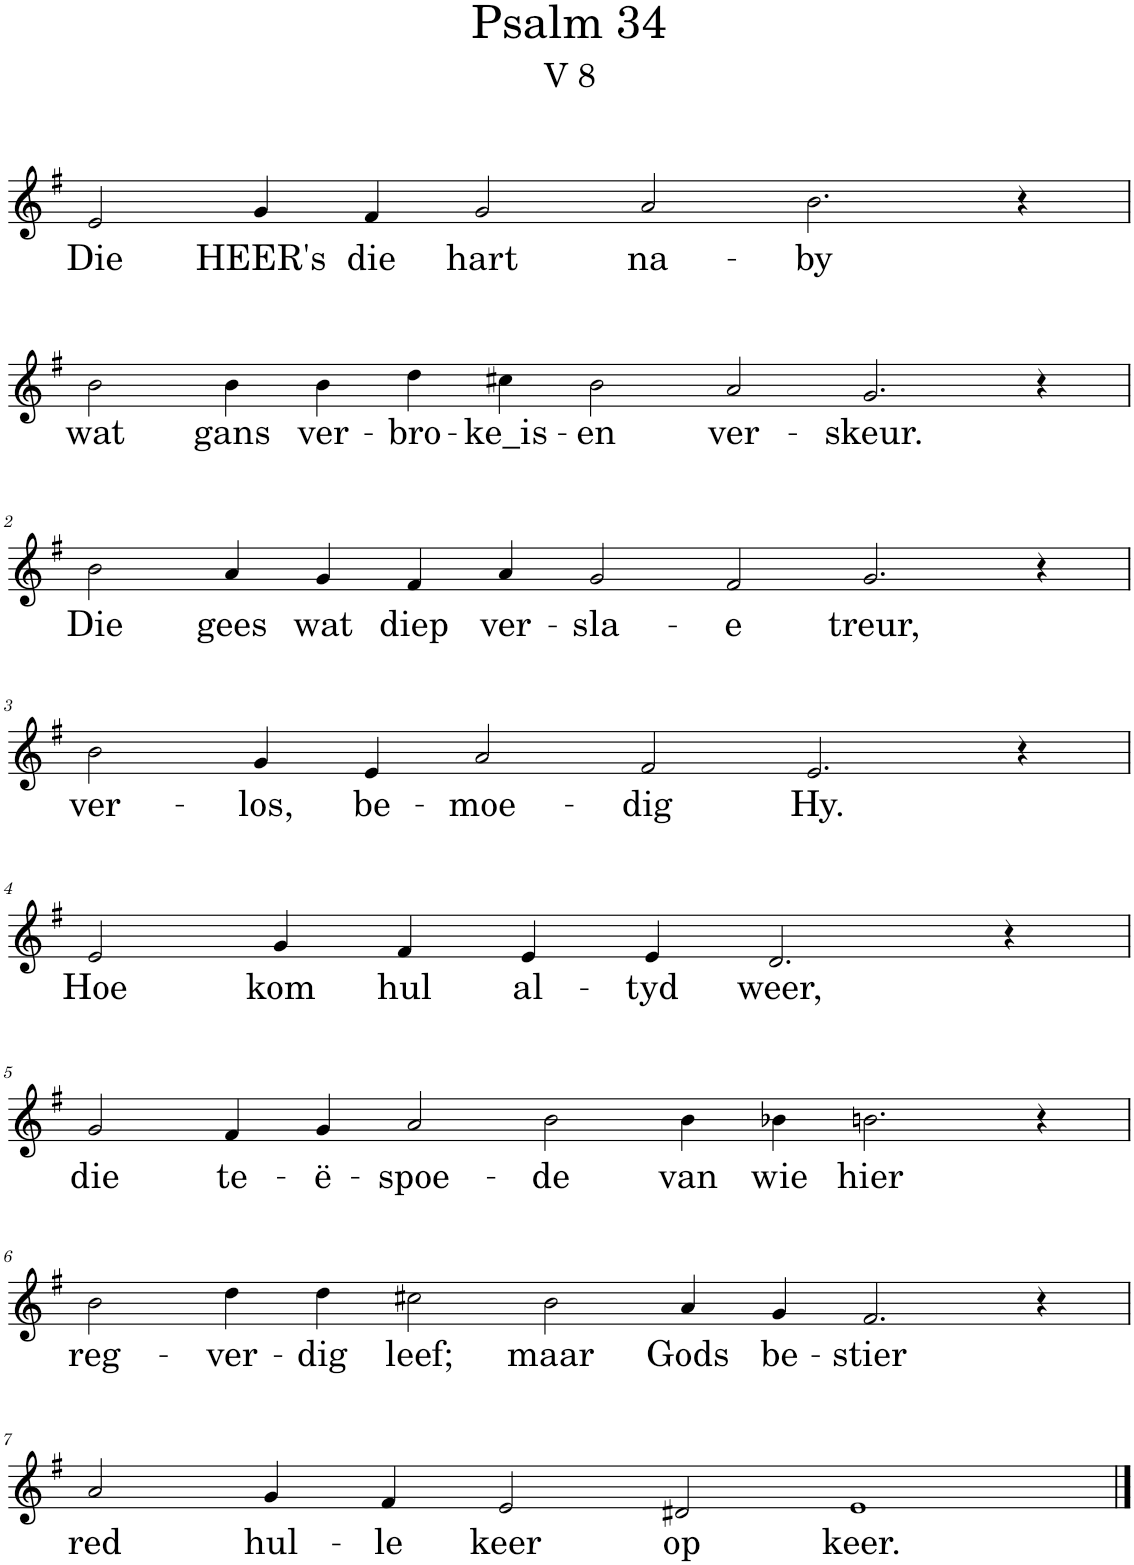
**kern	**text
*part1	*part1
*staff1	*staff1
*I"Pipe Organ	*
*I'Org.	*
*clefG2	*
*k[f#]	*
*M14/4	*
=	=
!	!LO:LY:b
2e/	Die
!	!LO:LY:b
4g/	HEER's
!	!LO:LY:b
4f#/	die
!	!LO:LY:b
2g/	hart
!	!LO:LY:b
2a/	na-
!	!LO:LY:b
2.b\	-by
4r	.
!!LO:LB:g=z
=1	=1
!	!LO:LY:b
2b\	wat
!	!LO:LY:b
4b\	gans
!	!LO:LY:b
4b\	ver-
!	!LO:LY:b
4dd\	-bro-
!	!LO:LY:b
4cc#X\	-ke_is-
!	!LO:LY:b
2b\	-en
!	!LO:LY:b
2a/	ver-
!	!LO:LY:b
2.g/	-skeur.
4r	.
!!LO:LB:g=z
=2	=2
!	!LO:LY:b
2b\	Die
!	!LO:LY:b
4a/	gees
!	!LO:LY:b
4g/	wat
!	!LO:LY:b
4f#/	diep
!	!LO:LY:b
4a/	ver-
!	!LO:LY:b
2g/	-sla-
!	!LO:LY:b
2f#/	-e
!	!LO:LY:b
2.g/	treur,
4r	.
!!LO:LB:g=z
=3	=3
*M12/4	*
!	!LO:LY:b
2b\	ver-
!	!LO:LY:b
4g/	-los,
!	!LO:LY:b
4e/	be-
!	!LO:LY:b
2a/	-moe-
!	!LO:LY:b
2f#/	-dig
!	!LO:LY:b
2.e/	Hy.
4r	.
!!LO:LB:g=z
=4	=4
*M10/4	*
!	!LO:LY:b
2e/	Hoe
!	!LO:LY:b
4g/	kom
!	!LO:LY:b
4f#/	hul
!	!LO:LY:b
4e/	al-
!	!LO:LY:b
4e/	-tyd
!	!LO:LY:b
2.d/	weer,
4r	.
!!LO:LB:g=z
=5	=5
*M14/4	*
!	!LO:LY:b
2g/	die
!	!LO:LY:b
4f#/	te-
!	!LO:LY:b
4g/	-ë-
!	!LO:LY:b
2a/	-spoe-
!	!LO:LY:b
2b\	-de
!	!LO:LY:b
4b\	van
!	!LO:LY:b
4b-X\	wie
!	!LO:LY:b
2.bn\	hier
4r	.
!!LO:LB:g=z
=6	=6
!	!LO:LY:b
2b\	reg-
!	!LO:LY:b
4dd\	-ver-
!	!LO:LY:b
4dd\	-dig
!	!LO:LY:b
2cc#X\	leef;
!	!LO:LY:b
2b\	maar
!	!LO:LY:b
4a/	Gods
!	!LO:LY:b
4g/	be-
!	!LO:LY:b
2.f#/	-stier
4r	.
!!LO:LB:g=z
=7	=7
*M12/4	*
!	!LO:LY:b
2a/	red
!	!LO:LY:b
4g/	hul-
!	!LO:LY:b
4f#/	-le
!	!LO:LY:b
2e/	keer
!	!LO:LY:b
2d#X/	op
!	!LO:LY:b
1e	keer.
==	==
*-	*-
